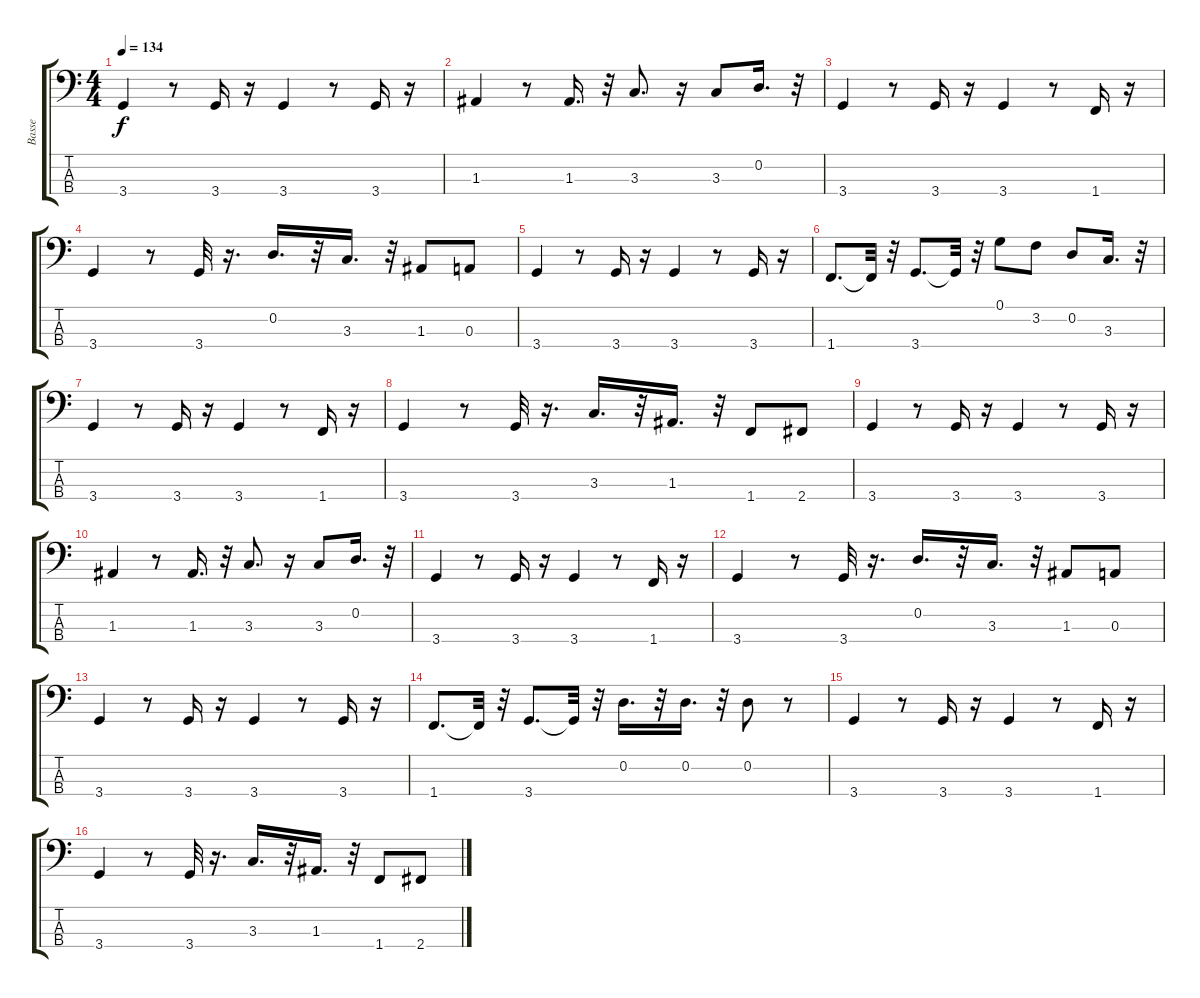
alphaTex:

\track ("Basse" "Basse") {instrument electricbassfinger}
\staff {score tabs}
\tuning (G2 D2 A1 E1) {hide}
\ts (4 4)
\tempo 134
\clef f4
\ks c
3.4.4{dy f} r.8 3.4.16 r.16 3.4.4 r.8 3.4.16 r.16 |
1.3.4 r.8 1.3.16{d} r.32 3.3.8{d} r.16 3.3.8 0.2.16{d} r.32 |
3.4.4 r.8 3.4.16 r.16 3.4.4 r.8 1.4.16 r.16 |
3.4.4 r.8 3.4.32 r.16{d} 0.2.16{d} r.32 3.3.16{d} r.32 1.3.8 0.3.8 |
3.4.4 r.8 3.4.16 r.16 3.4.4 r.8 3.4.16 r.16 |
1.4.8{d} 1.4{t}.32 r.32 3.4.8{d} 3.4{t}.32 r.32 0.1.8 3.2.8 0.2.8 3.3.16{d} r.32 |
3.4.4 r.8 3.4.16 r.16 3.4.4 r.8 1.4.16 r.16 |
3.4.4 r.8 3.4.32 r.16{d} 3.3.16{d} r.32 1.3.16{d} r.32 1.4.8 2.4.8 |
3.4.4 r.8 3.4.16 r.16 3.4.4 r.8 3.4.16 r.16 |
1.3.4 r.8 1.3.16{d} r.32 3.3.8{d} r.16 3.3.8 0.2.16{d} r.32 |
3.4.4 r.8 3.4.16 r.16 3.4.4 r.8 1.4.16 r.16 |
3.4.4 r.8 3.4.32 r.16{d} 0.2.16{d} r.32 3.3.16{d} r.32 1.3.8 0.3.8 |
3.4.4 r.8 3.4.16 r.16 3.4.4 r.8 3.4.16 r.16 |
1.4.8{d} 1.4{t}.32 r.32 3.4.8{d} 3.4{t}.32 r.32 0.2.16{d} r.32 0.2.16{d} r.32 0.2.8 r.8 |
3.4.4 r.8 3.4.16 r.16 3.4.4 r.8 1.4.16 r.16 |
3.4.4 r.8 3.4.32 r.16{d} 3.3.16{d} r.32 1.3.16{d} r.32 1.4.8 2.4.8
